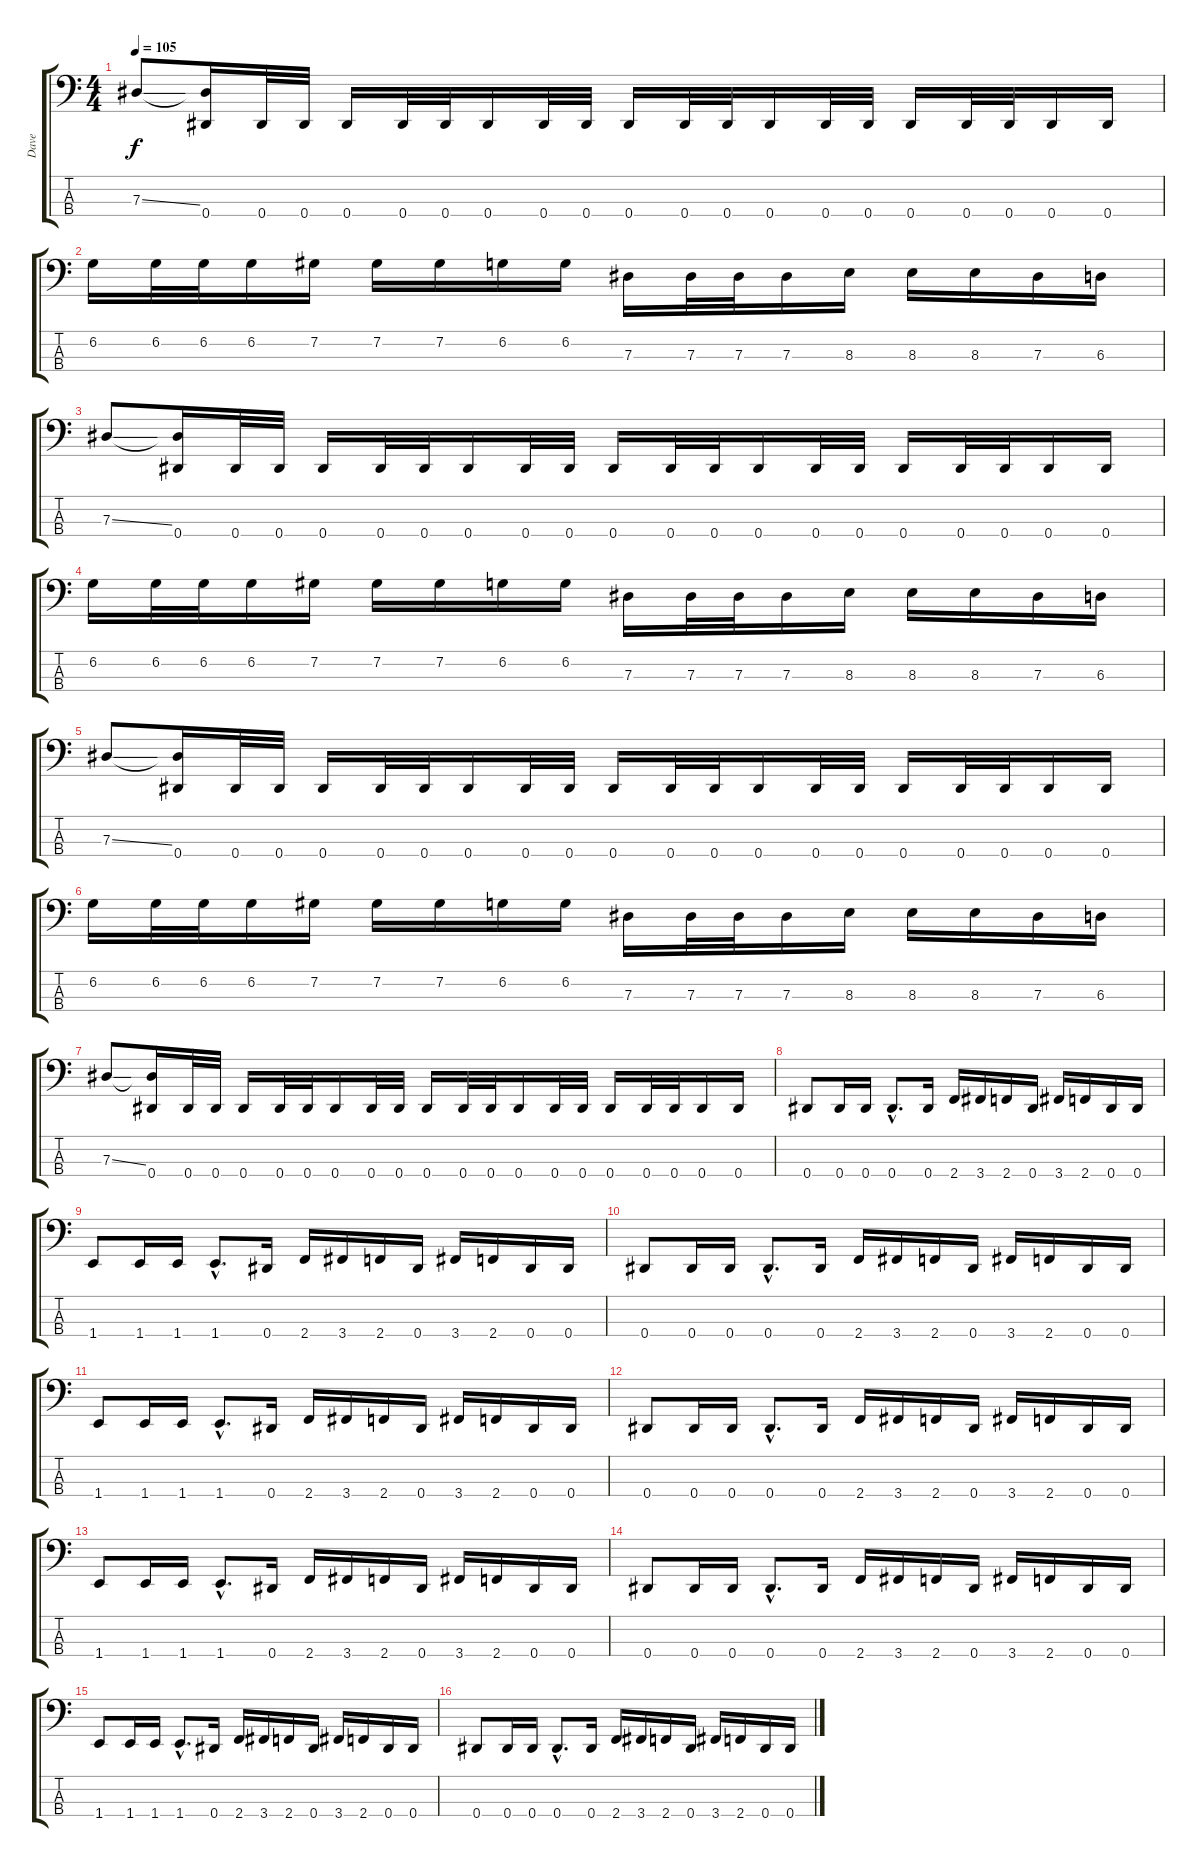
\track ("Dave" "Dave") {instrument electricbasspick}
\staff {score tabs}
\tuning (Gb2 Db2 Ab1 Eb1) {hide}
\ts (4 4)
\tempo 105
\clef f4
\ks c
7.3{ss}.8{dy f} (7.3{t} 0.4).16 0.4.32 0.4.32 0.4.16 0.4.32 0.4.32 0.4.16 0.4.32 0.4.32 0.4.16 0.4.32 0.4.32 0.4.16 0.4.32 0.4.32 0.4.16 0.4.32 0.4.32 0.4.16 0.4.16 |
6.2.16 6.2.32 6.2.32 6.2.16 7.2.16 7.2.16 7.2.16 6.2.16 6.2.16 7.3.16 7.3.32 7.3.32 7.3.16 8.3.16 8.3.16 8.3.16 7.3.16 6.3.16 |
7.3{ss}.8 (7.3{t} 0.4).16 0.4.32 0.4.32 0.4.16 0.4.32 0.4.32 0.4.16 0.4.32 0.4.32 0.4.16 0.4.32 0.4.32 0.4.16 0.4.32 0.4.32 0.4.16 0.4.32 0.4.32 0.4.16 0.4.16 |
6.2.16 6.2.32 6.2.32 6.2.16 7.2.16 7.2.16 7.2.16 6.2.16 6.2.16 7.3.16 7.3.32 7.3.32 7.3.16 8.3.16 8.3.16 8.3.16 7.3.16 6.3.16 |
7.3{ss}.8 (7.3{t} 0.4).16 0.4.32 0.4.32 0.4.16 0.4.32 0.4.32 0.4.16 0.4.32 0.4.32 0.4.16 0.4.32 0.4.32 0.4.16 0.4.32 0.4.32 0.4.16 0.4.32 0.4.32 0.4.16 0.4.16 |
6.2.16 6.2.32 6.2.32 6.2.16 7.2.16 7.2.16 7.2.16 6.2.16 6.2.16 7.3.16 7.3.32 7.3.32 7.3.16 8.3.16 8.3.16 8.3.16 7.3.16 6.3.16 |
7.3{ss}.8 (7.3{t} 0.4).16 0.4.32 0.4.32 0.4.16 0.4.32 0.4.32 0.4.16 0.4.32 0.4.32 0.4.16 0.4.32 0.4.32 0.4.16 0.4.32 0.4.32 0.4.16 0.4.32 0.4.32 0.4.16 0.4.16 |
0.4.8 0.4.16 0.4.16 0.4{hac}.8{d} 0.4.16 2.4.16 3.4.16 2.4.16 0.4.16 3.4.16 2.4.16 0.4.16 0.4.16 |
1.4.8 1.4.16 1.4.16 1.4{hac}.8{d} 0.4.16 2.4.16 3.4.16 2.4.16 0.4.16 3.4.16 2.4.16 0.4.16 0.4.16 |
0.4.8 0.4.16 0.4.16 0.4{hac}.8{d} 0.4.16 2.4.16 3.4.16 2.4.16 0.4.16 3.4.16 2.4.16 0.4.16 0.4.16 |
1.4.8 1.4.16 1.4.16 1.4{hac}.8{d} 0.4.16 2.4.16 3.4.16 2.4.16 0.4.16 3.4.16 2.4.16 0.4.16 0.4.16 |
0.4.8 0.4.16 0.4.16 0.4{hac}.8{d} 0.4.16 2.4.16 3.4.16 2.4.16 0.4.16 3.4.16 2.4.16 0.4.16 0.4.16 |
1.4.8 1.4.16 1.4.16 1.4{hac}.8{d} 0.4.16 2.4.16 3.4.16 2.4.16 0.4.16 3.4.16 2.4.16 0.4.16 0.4.16 |
0.4.8 0.4.16 0.4.16 0.4{hac}.8{d} 0.4.16 2.4.16 3.4.16 2.4.16 0.4.16 3.4.16 2.4.16 0.4.16 0.4.16 |
1.4.8 1.4.16 1.4.16 1.4{hac}.8{d} 0.4.16 2.4.16 3.4.16 2.4.16 0.4.16 3.4.16 2.4.16 0.4.16 0.4.16 |
0.4.8 0.4.16 0.4.16 0.4{hac}.8{d} 0.4.16 2.4.16 3.4.16 2.4.16 0.4.16 3.4.16 2.4.16 0.4.16 0.4.16
